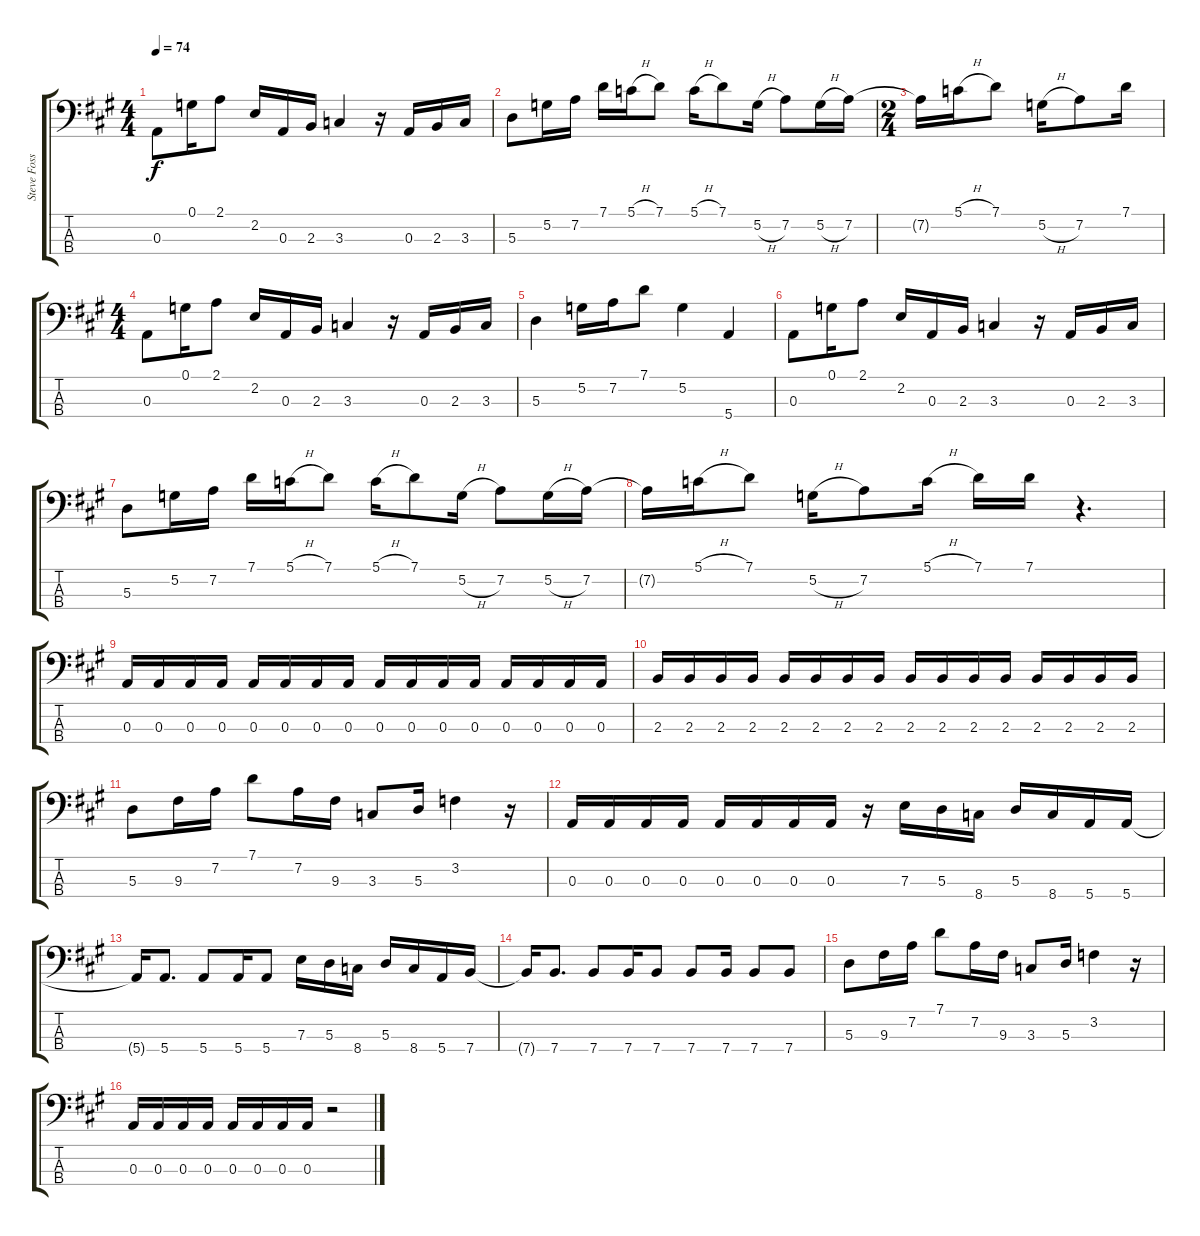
\track ("Steve Fosson Bass" "Steve Foss") {instrument electricbasspick}
\staff {score tabs}
\tuning (G2 D2 A1 E1) {hide}
\ts (4 4)
\tempo 74
\clef f4
\ks a
0.3.8{dy f} 0.1.16 2.1.8 2.2.16 0.3.16 2.3.16 3.3.4 r.16 0.3.16 2.3.16 3.3.16 |
5.3.8 5.2.16 7.2.16 7.1.16 5.1{h}.16 7.1.8 5.1{h}.16 7.1.8 5.2{h}.16 7.2.8 5.2{h}.16 7.2.16 |
\ts (2 4)
7.2{t}.16 5.1{h}.16 7.1.8 5.2{h}.16 7.2.8 7.1.16 |
\ts (4 4)
0.3.8 0.1.16 2.1.8 2.2.16 0.3.16 2.3.16 3.3.4 r.16 0.3.16 2.3.16 3.3.16 |
5.3.4 5.2.16 7.2.16 7.1.8 5.2.4 5.4.4 |
0.3.8 0.1.16 2.1.8 2.2.16 0.3.16 2.3.16 3.3.4 r.16 0.3.16 2.3.16 3.3.16 |
5.3.8 5.2.16 7.2.16 7.1.16 5.1{h}.16 7.1.8 5.1{h}.16 7.1.8 5.2{h}.16 7.2.8 5.2{h}.16 7.2.16 |
7.2{t}.16 5.1{h}.16 7.1.8 5.2{h}.16 7.2.8 5.1{h}.16 7.1.16 7.1.16 r.4{d} |
0.3.16 0.3.16 0.3.16 0.3.16 0.3.16 0.3.16 0.3.16 0.3.16 0.3.16 0.3.16 0.3.16 0.3.16 0.3.16 0.3.16 0.3.16 0.3.16 |
2.3.16 2.3.16 2.3.16 2.3.16 2.3.16 2.3.16 2.3.16 2.3.16 2.3.16 2.3.16 2.3.16 2.3.16 2.3.16 2.3.16 2.3.16 2.3.16 |
5.3.8 9.3.16 7.2.16 7.1.8 7.2.16 9.3.16 3.3.8 5.3.16 3.2.4 r.16 |
0.3.16 0.3.16 0.3.16 0.3.16 0.3.16 0.3.16 0.3.16 0.3.16 r.16 7.3.16 5.3.16 8.4.16 5.3.16 8.4.16 5.4.16 5.4.16 |
5.4{t}.16 5.4.8{d} 5.4.8 5.4.16 5.4.8 7.3.16 5.3.16 8.4.16 5.3.16 8.4.16 5.4.16 7.4.16 |
7.4{t}.16 7.4.8{d} 7.4.8 7.4.16 7.4.8 7.4.8 7.4.16 7.4.8 7.4.8 |
5.3.8 9.3.16 7.2.16 7.1.8 7.2.16 9.3.16 3.3.8 5.3.16 3.2.4 r.16 |
0.3.16 0.3.16 0.3.16 0.3.16 0.3.16 0.3.16 0.3.16 0.3.16 r.2
